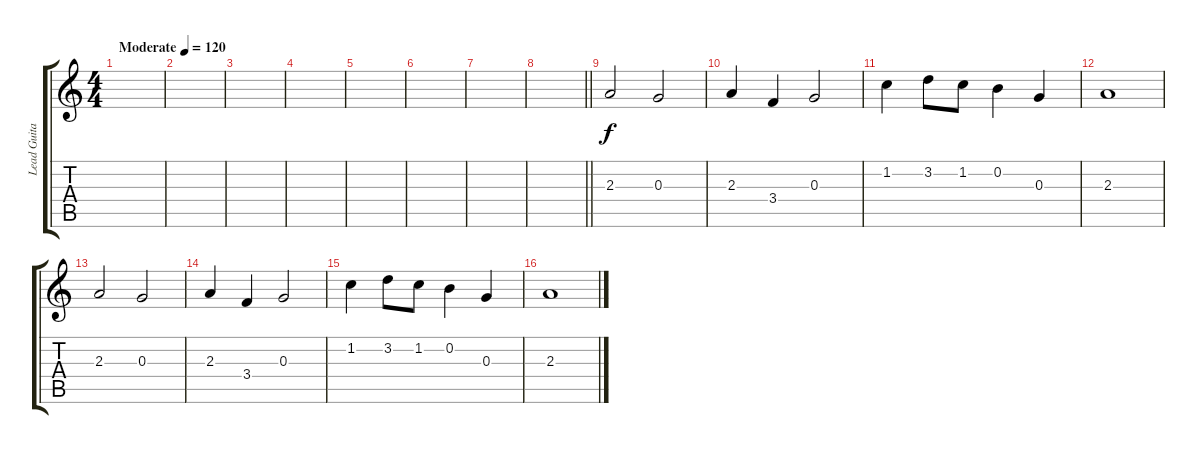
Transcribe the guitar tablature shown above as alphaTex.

\track ("Lead Guitar (electric)" "Lead Guita") {instrument acousticguitarnylon}
\staff {score tabs}
\tuning (E4 B3 G3 D3 A2 E2) {hide}
\ts (4 4)
\tempo (120 "Moderate")
\clef g2
\ks c
|
|
|
|
|
|
|
\barLineRight lightlight
|
2.3.2 0.3.2 |
2.3.4 3.4.4 0.3.2 |
1.2.4 3.2.8 1.2.8 0.2.4 0.3.4 |
2.3.1 |
2.3.2 0.3.2 |
2.3.4 3.4.4 0.3.2 |
1.2.4 3.2.8 1.2.8 0.2.4 0.3.4 |
2.3.1{volume 0}
